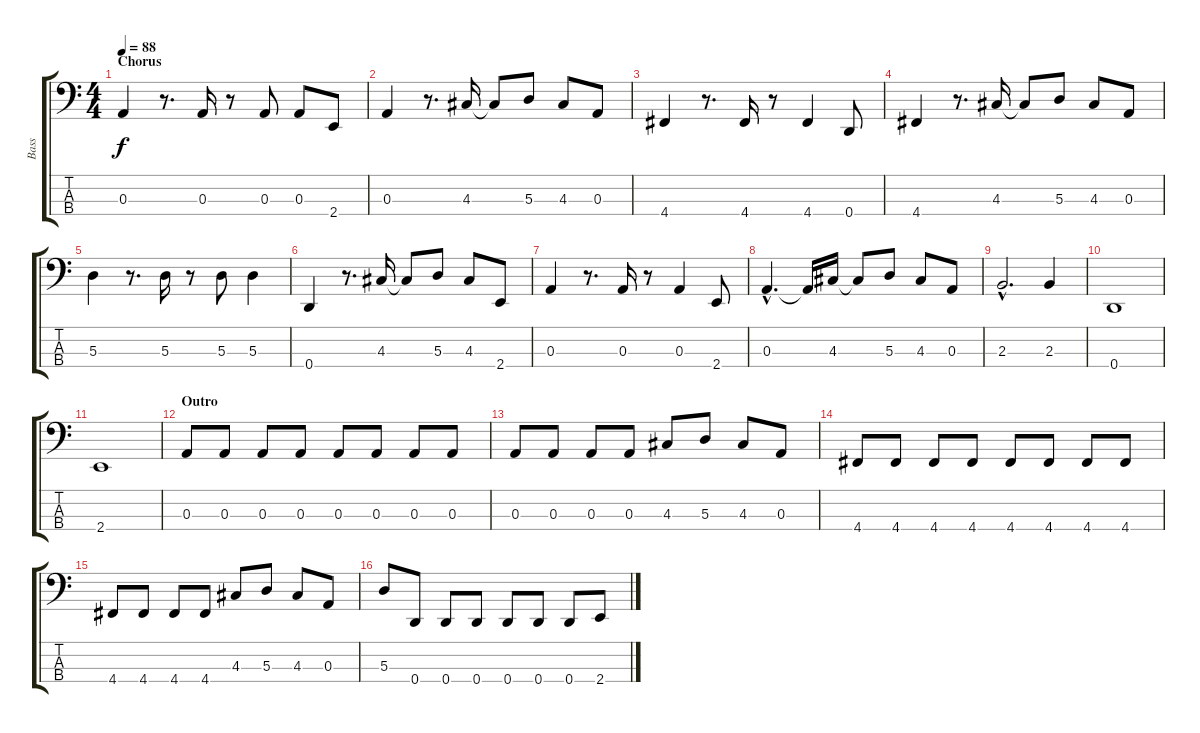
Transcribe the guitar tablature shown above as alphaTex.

\track ("Bass" "Bass") {instrument electricbassfinger}
\staff {score tabs}
\tuning (G2 D2 A1 D1) {hide}
\ts (4 4)
\section ("" "Chorus")
\tempo 88
\clef f4
\ks c
0.3.4{dy f} r.8{d} 0.3.16 r.8 0.3.8 0.3.8 2.4.8 |
0.3.4 r.8{d} 4.3.16 4.3{t}.8 5.3.8 4.3.8 0.3.8 |
4.4.4 r.8{d} 4.4.16 r.8 4.4.4 0.4.8 |
4.4.4 r.8{d} 4.3.16 4.3{t}.8 5.3.8 4.3.8 0.3.8 |
5.3.4 r.8{d} 5.3.16 r.8 5.3.8 5.3.4 |
0.4.4 r.8{d} 4.3.16 4.3{t}.8 5.3.8 4.3.8 2.4.8 |
0.3.4 r.8{d} 0.3.16 r.8 0.3.4 2.4.8 |
0.3{hac}.4{d} 0.3{t}.16 4.3.16 4.3{t}.8 5.3.8 4.3.8 0.3.8 |
2.3{hac}.2{d} 2.3.4 |
0.4.1 |
2.4.1 |
\section ("" "Outro")
0.3.8 0.3.8 0.3.8 0.3.8 0.3.8 0.3.8 0.3.8 0.3.8 |
0.3.8 0.3.8 0.3.8 0.3.8 4.3.8 5.3.8 4.3.8 0.3.8 |
4.4.8 4.4.8 4.4.8 4.4.8 4.4.8 4.4.8 4.4.8 4.4.8 |
4.4.8 4.4.8 4.4.8 4.4.8 4.3.8 5.3.8 4.3.8 0.3.8 |
5.3.8 0.4.8 0.4.8 0.4.8 0.4.8 0.4.8 0.4.8 2.4.8
